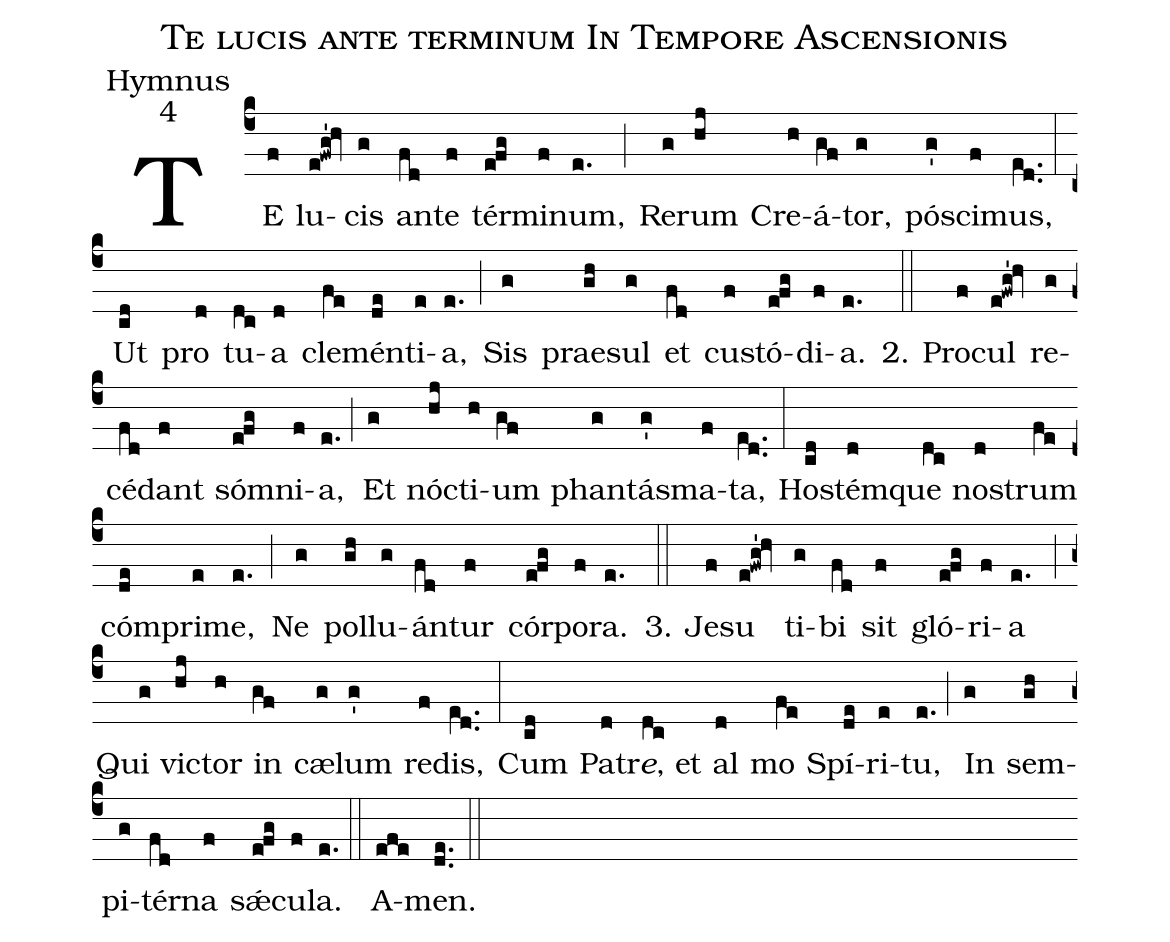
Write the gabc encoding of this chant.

name:Te lucis ante terminum In Tempore Ascensionis;
office-part:Hymnus;
mode:4;
%%
(c4) TE(f) lu(e!fwg'!hv)cis(g) an(fd)te(f) tér(efg)mi(f)num,(e.) (;) Re(g)rum(hj) Cre(h)á(gf)tor,(g) pó(g')sci(f)mus,(e[ll:1]d..) (:) Ut(cd) pro(d) tu(dc)a(d) cle(fe)mén(de)ti(e)a,(e.) (;) Sis(g) prae(gh)sul(g) et(fd) cu(f)stó(efg)di(f)a.(e.) (::)
2. Pro(f)cul(e!fwg'!hv) re(g)cé(fd)dant(f) só(efg)mni(f)a,(e.) (;) Et(g) nó(hj)cti(h)um(gf) phan(g)tás(g')ma(f)ta,(e[ll:1]d..) (:) Ho(cd)stém(d)que(dc) no(d)strum(fe) cóm(de)pri(e)me,(e.) (;) Ne(g) pol(gh)lu(g)án(fd)tur(f) cór(efg)po(f)ra.(e.) (::)
3. Je(f)su(e!fwg'!hv) ti(g)bi(fd) sit(f) gló(efg)ri(f)a(e.) (;) Qui(g) vict(hj)or(h) in(gf) cæ(g)lum(g') re(f)dis,(e[ll:1]d..) (:) Cum(cd) Pa(d)tr<i>e</i>, et(dc) al(d) mo(fe) Spí(de)ri(e)tu,(e.) (;) In(g) sem(gh)pi(g)tér(fd)na(f) sǽ(efg)cu(f)la.(e.) (::)
A(efe)men.(de..) (::)
